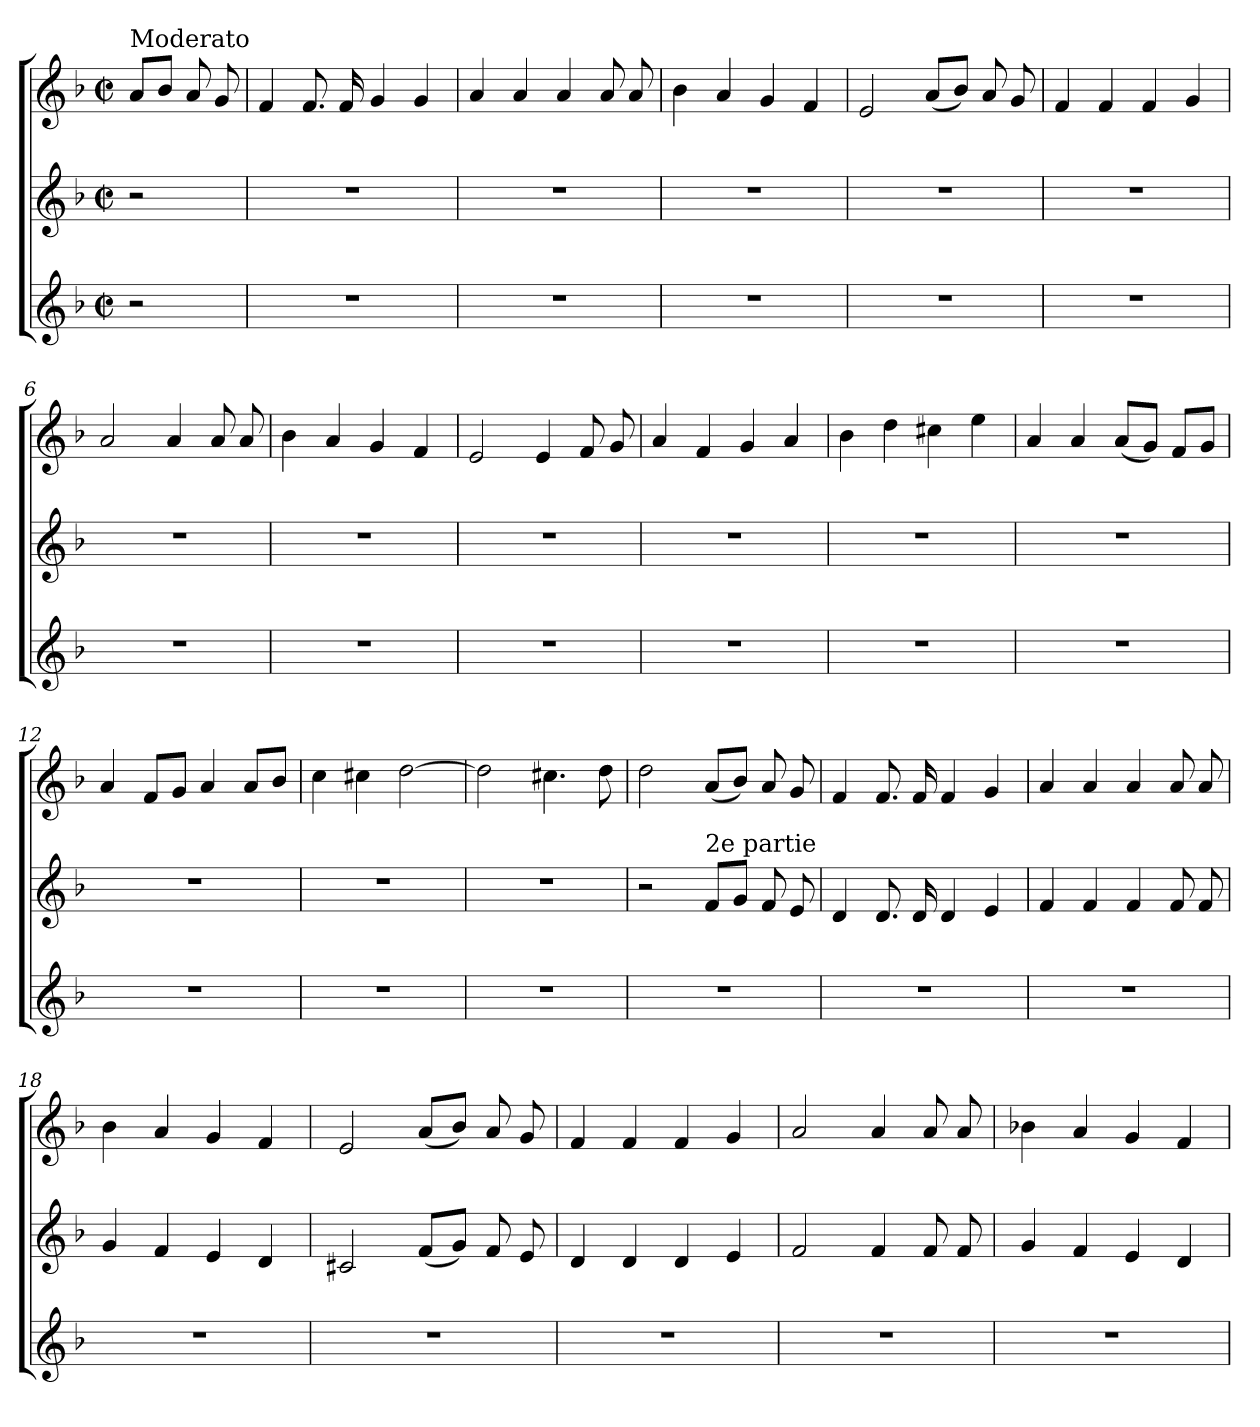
**kern	**kern	**kern
*part3	*part2	*part1
*staff3	*staff2	*staff1
*clefG2	*clefG2	*clefG2
*k[b-]	*k[b-]	*k[b-]
*d:	*d:	*d:
*M2/2	*M2/2	*M2/2
*met(c|)	*met(c|)	*met(c|)
=	=	=
!	!	!LO:TX:a:t=Moderato
2r	2r	8a/L
.	.	8b-/J
.	.	8a/
.	.	8g/
=1	=1	=1
1r	1r	4f/
.	.	8.f/
.	.	16f/
.	.	4g/
.	.	4g/
=2	=2	=2
1r	1r	4a/
.	.	4a/
.	.	4a/
.	.	8a/
.	.	8a/
=3	=3	=3
1r	1r	4b-\
.	.	4a/
.	.	4g/
.	.	4f/
=4	=4	=4
1r	1r	2e/
.	.	(<8a/L
.	.	8b-/J)
.	.	8a/
.	.	8g/
!!LO:LB:g=z
=5	=5	=5
1r	1r	4f/
.	.	4f/
.	.	4f/
.	.	4g/
=6	=6	=6
1r	1r	2a/
.	.	4a/
.	.	8a/
.	.	8a/
=7	=7	=7
1r	1r	4b-\
.	.	4a/
.	.	4g/
.	.	4f/
=8	=8	=8
1r	1r	2e/
.	.	4e/
.	.	8f/
.	.	8g/
=9	=9	=9
1r	1r	4a/
.	.	4f/
.	.	4g/
.	.	4a/
=10	=10	=10
1r	1r	4b-\
.	.	4dd\
.	.	4cc#X\
.	.	4ee\
!!LO:PB:g=z
=11	=11	=11
1r	1r	4a/
.	.	4a/
.	.	(<8a/L
.	.	8g/J)
.	.	8f/L
.	.	8g/J
=12	=12	=12
1r	1r	4a/
.	.	8f/L
.	.	8g/J
.	.	4a/
.	.	8a/L
.	.	8b-/J
=13	=13	=13
1r	1r	4cc\
.	.	4cc#X\
.	.	[2dd\
=14	=14	=14
1r	1r	2dd\]
.	.	4.cc#X\
.	.	8dd\
=15	=15	=15
1r	2r	2dd\
!	!LO:TX:a:t=2e partie	!
.	8f/L	(<8a/L
.	8g/J	8b-/J)
.	8f/	8a/
.	8e/	8g/
=16	=16	=16
1r	4d/	4f/
.	8.d/	8.f/
.	16d/	16f/
.	4d/	4f/
.	4e/	4g/
!!LO:LB:g=z
=17	=17	=17
1r	4f/	4a/
.	4f/	4a/
.	4f/	4a/
.	8f/	8a/
.	8f/	8a/
=18	=18	=18
1r	4g/	4b-\
.	4f/	4a/
.	4e/	4g/
.	4d/	4f/
=19	=19	=19
1r	2c#X/	2e/
.	(<8f/L	(<8a/L
.	8g/J)	8b-/J)
.	8f/	8a/
.	8e/	8g/
=20	=20	=20
1r	4d/	4f/
.	4d/	4f/
.	4d/	4f/
.	4e/	4g/
=21	=21	=21
1r	2f/	2a/
.	4f/	4a/
.	8f/	8a/
.	8f/	8a/
!!LO:LB:g=z
=22	=22	=22
1r	4g/	4b-X\
.	4f/	4a/
.	4e/	4g/
.	4d/	4f/
=	=	=
*-	*-	*-
